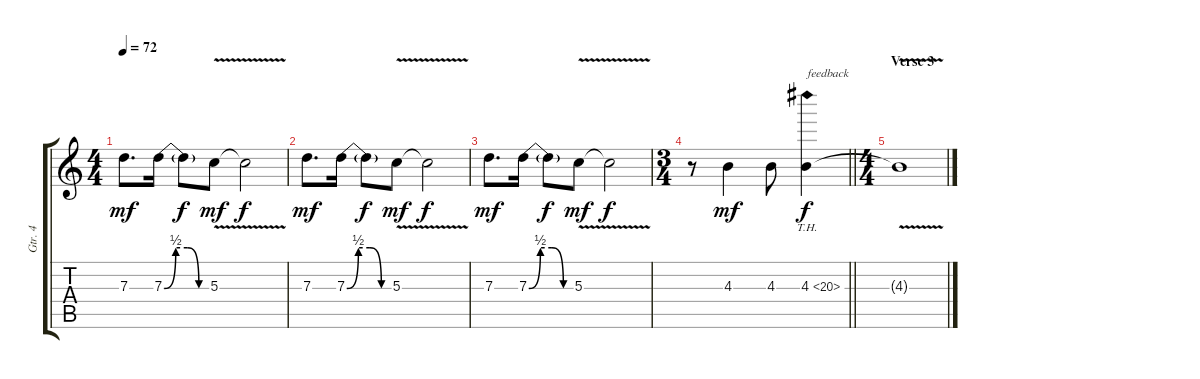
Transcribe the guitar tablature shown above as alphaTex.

\track ("Gtr. 4" "Gtr. 4") {instrument distortionguitar}
\staff {score tabs}
\tuning (E4 B3 G3 D3 A2 E2) {hide}
\ts (4 4)
\tempo 72
\clef g2
\ks c
7.3.8{d dy mf} 7.3{be (custom 0 0 15 2 30 2 45 0 60 0)}.16 7.3{t}.8{dy f} 5.3{v}.8{dy mf} 5.3{t}.2{dy f} |
7.3.8{d dy mf} 7.3{be (custom 0 0 15 2 30 2 45 0 60 0)}.16 7.3{t}.8{dy f} 5.3{v}.8{dy mf} 5.3{t}.2{dy f} |
7.3.8{d dy mf} 7.3{be (custom 0 0 15 2 30 2 45 0 60 0)}.16 7.3{t}.8{dy f} 5.3{v}.8{dy mf} 5.3{t}.2{dy f} |
\ts (3 4)
\barLineRight lightlight
r.8 4.3.4{dy mf} 4.3.8 4.3{th 16}.4{txt "feedback" dy f} |
\ts (4 4)
\section ("" "Verse 3")
4.3{v t}.1
